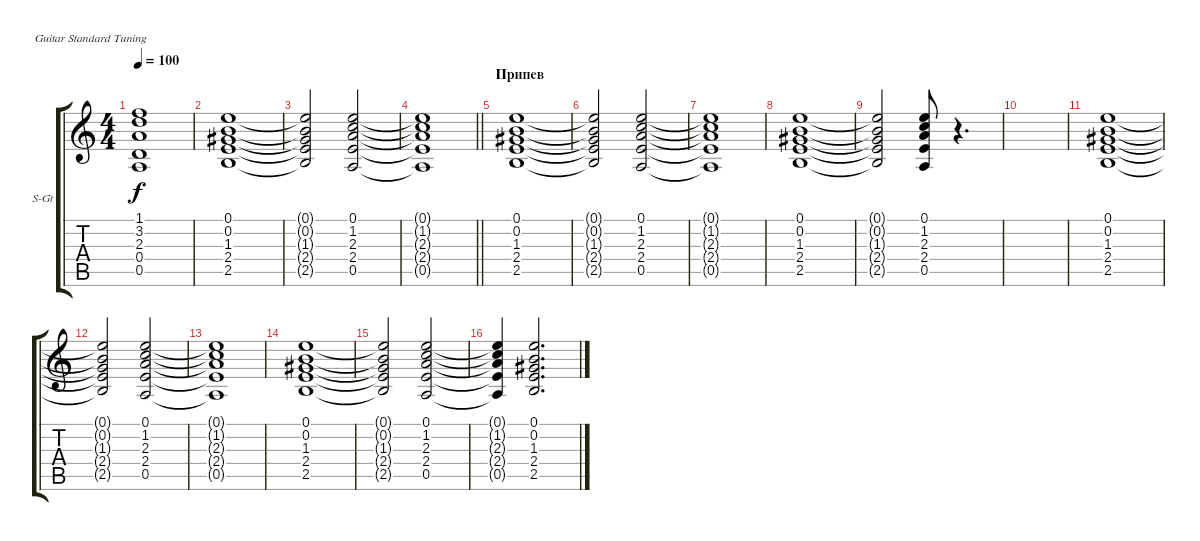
\bracketExtendMode groupsimilarinstruments
\firstSystemTrackNameOrientation horizontal
\otherSystemsTrackNameOrientation horizontal
\track ("А. Андреев (клавиши)" "S-Gt") {instrument acousticguitarsteel}
\staff {score tabs}
\tuning (E4 B3 G3 D3 A2 E2)
\ts (4 4)
\tempo 100
\clef g2
\scale
0.333333
\ks c
(1.1{t} 3.2{t} 2.3{t} 0.4{t} 0.5{t}).1{dy f} |
\scale
0.333333 (2.5 2.4 1.3 0.2 0.1).1 |
\scale
0.333333 (0.1{t} 0.2{t} 1.3{t} 2.4{t} 2.5{t}).2 (0.5 2.4 2.3 1.2 0.1).2 |
\scale
0.333333
\barLineRight lightlight
(0.5{t} 2.4{t} 2.3{t} 1.2{t} 0.1{t}).1 |
\section ("" "Припев")
\scale
0.333333 (2.5 2.4 1.3 0.2 0.1).1 |
\scale
0.333333 (0.1{t} 0.2{t} 1.3{t} 2.4{t} 2.5{t}).2 (0.5 2.4 2.3 1.2 0.1).2 |
\scale
0.333333 (0.5{t} 2.4{t} 2.3{t} 1.2{t} 0.1{t}).1 |
\scale
0.333333 (2.5 2.4 1.3 0.2 0.1).1 |
\scale
0.333333 (2.5{t} 2.4{t} 1.3{t} 0.2{t} 0.1{t}).2 (0.5 2.4 2.3 1.2 0.1).8 r.4{d} |
\scale
0.333333 |
\scale
0.333333 (2.5 2.4 1.3 0.2 0.1).1 |
\scale
0.333333 (0.1{t} 0.2{t} 1.3{t} 2.4{t} 2.5{t}).2 (0.5 2.4 2.3 1.2 0.1).2 |
\scale
0.333333 (0.5{t} 2.4{t} 2.3{t} 1.2{t} 0.1{t}).1 |
\scale
0.333333 (2.5 2.4 1.3 0.2 0.1).1 |
\scale
0.333333 (2.5{t} 2.4{t} 1.3{t} 0.2{t} 0.1{t}).2 (0.5 2.4 2.3 1.2 0.1).2 |
\scale
0.333333 (0.1{t} 1.2{t} 2.3{t} 2.4{t} 0.5{t}).4 (2.5 2.4 1.3 0.2 0.1).2{d}
